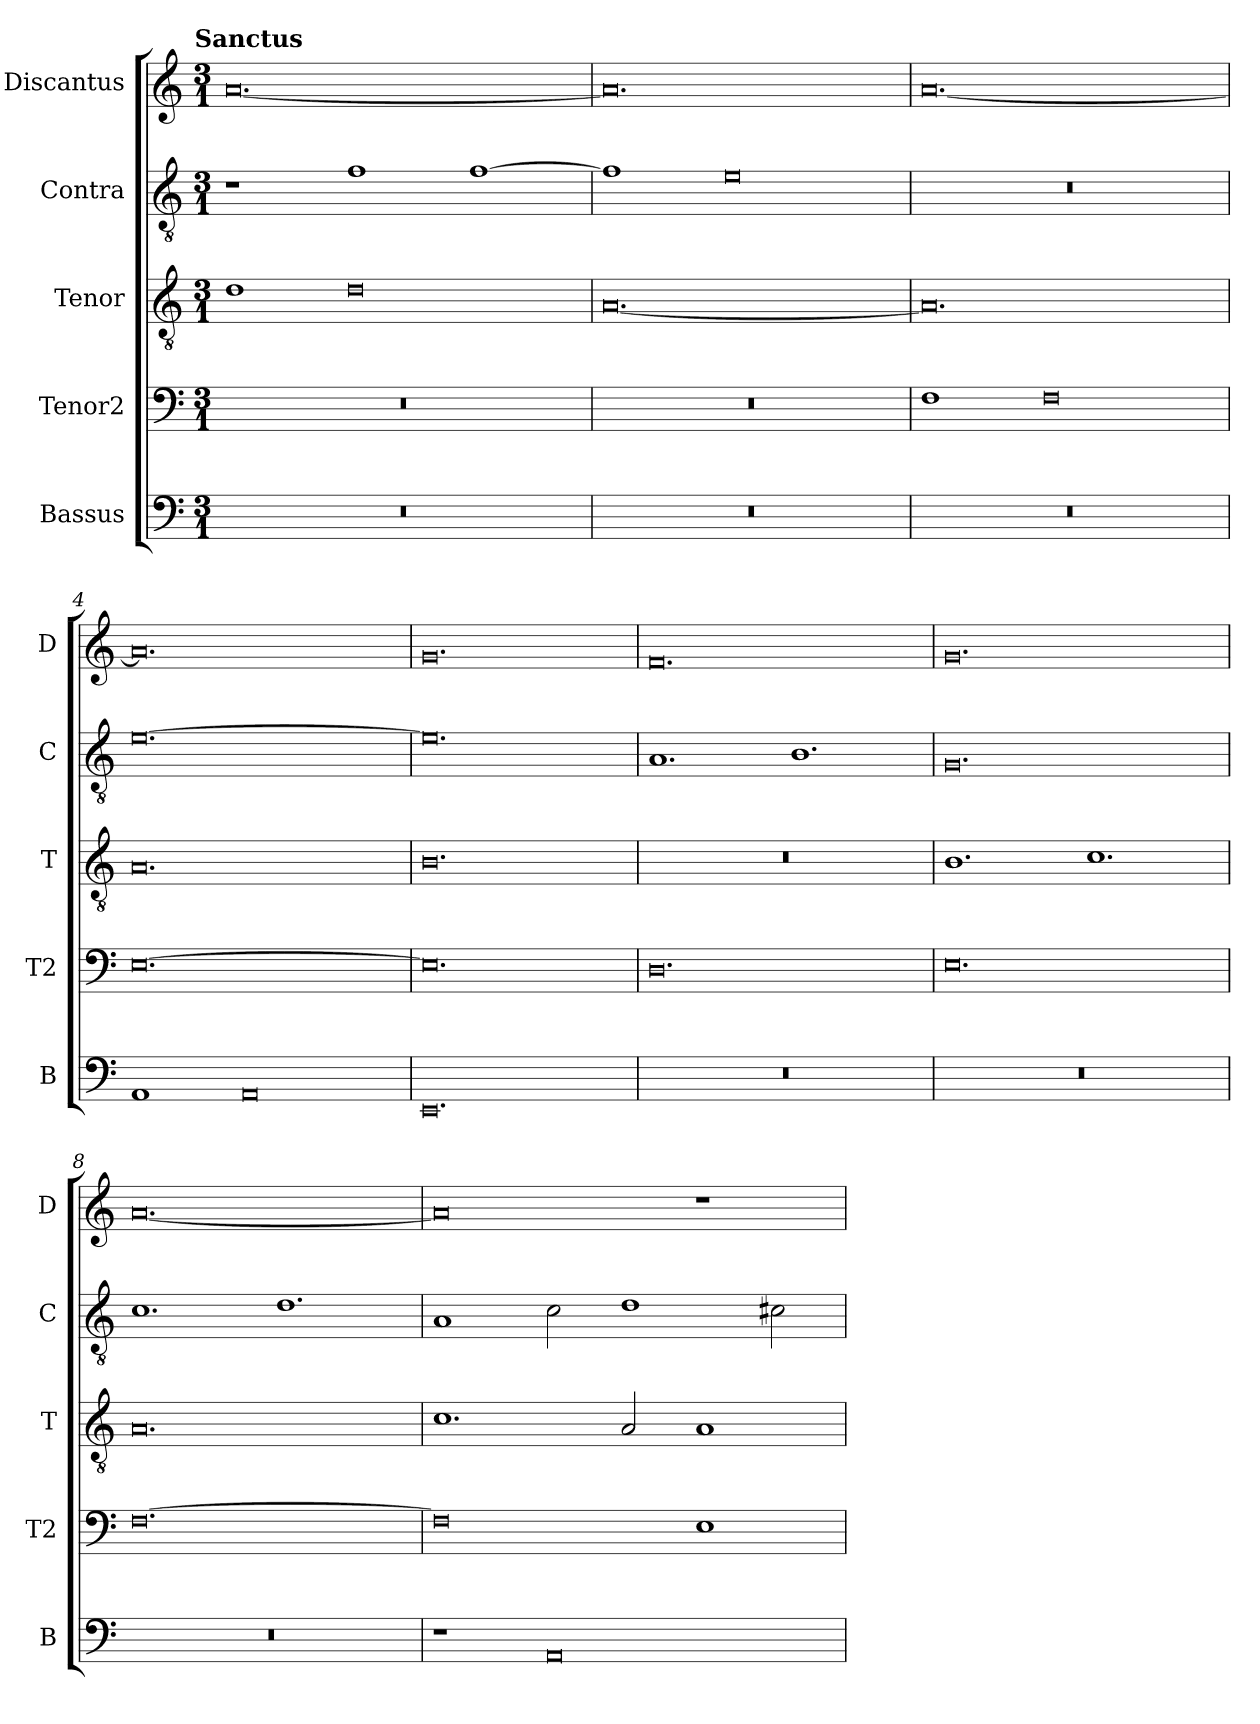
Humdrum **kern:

**kern	**kern	**kern	**kern	**kern
*part5	*part4	*part3	*part2	*part1
*staff5	*staff4	*staff3	*staff2	*staff1
*I"Bassus	*I"Tenor2	*I"Tenor	*I"Contra	*I"Discantus
*I'B	*I'T2	*I'T	*I'C	*I'D
*clefF4	*clefF4	*clefGv2	*clefGv2	*clefG2
*k[]	*k[]	*k[]	*k[]	*k[]
!!LO:TX:omd:t=Sanctus
*M3/1	*M3/1	*M3/1	*M3/1	*M3/1
=1	=1	=1	=1	=1
0.r	0.r	1d	1r	[0.a
.	.	0d	1f	.
.	.	.	[1f	.
=2	=2	=2	=2	=2
0.r	0.r	[0.A	1f]	0.a]
.	.	.	0e	.
=3	=3	=3	=3	=3
0.r	1F	0.A]	0.r	[0.a
.	0F	.	.	.
=4	=4	=4	=4	=4
1AA	[0.E	0.A	[0.e	0.a]
0AA	.	.	.	.
=5	=5	=5	=5	=5
0.EE	0.E]	0.B	0.e]	0.g
=6	=6	=6	=6	=6
0.r	0.D	0.r	1.A	0.f
.	.	.	1.B	.
=7	=7	=7	=7	=7
0.r	0.E	1.B	0.G	0.g
.	.	1.c	.	.
=8	=8	=8	=8	=8
0.r	[0.F	0.A	1.c	[0.a
.	.	.	1.d	.
=9	=9	=9	=9	=9
1r	0F]	1.c	1A	0a]
0AA	.	.	2c\	.
.	.	2A/	1d	.
.	1E	1A	.	1r
.	.	.	2c#X\	.
=	=	=	=	=
*-	*-	*-	*-	*-
